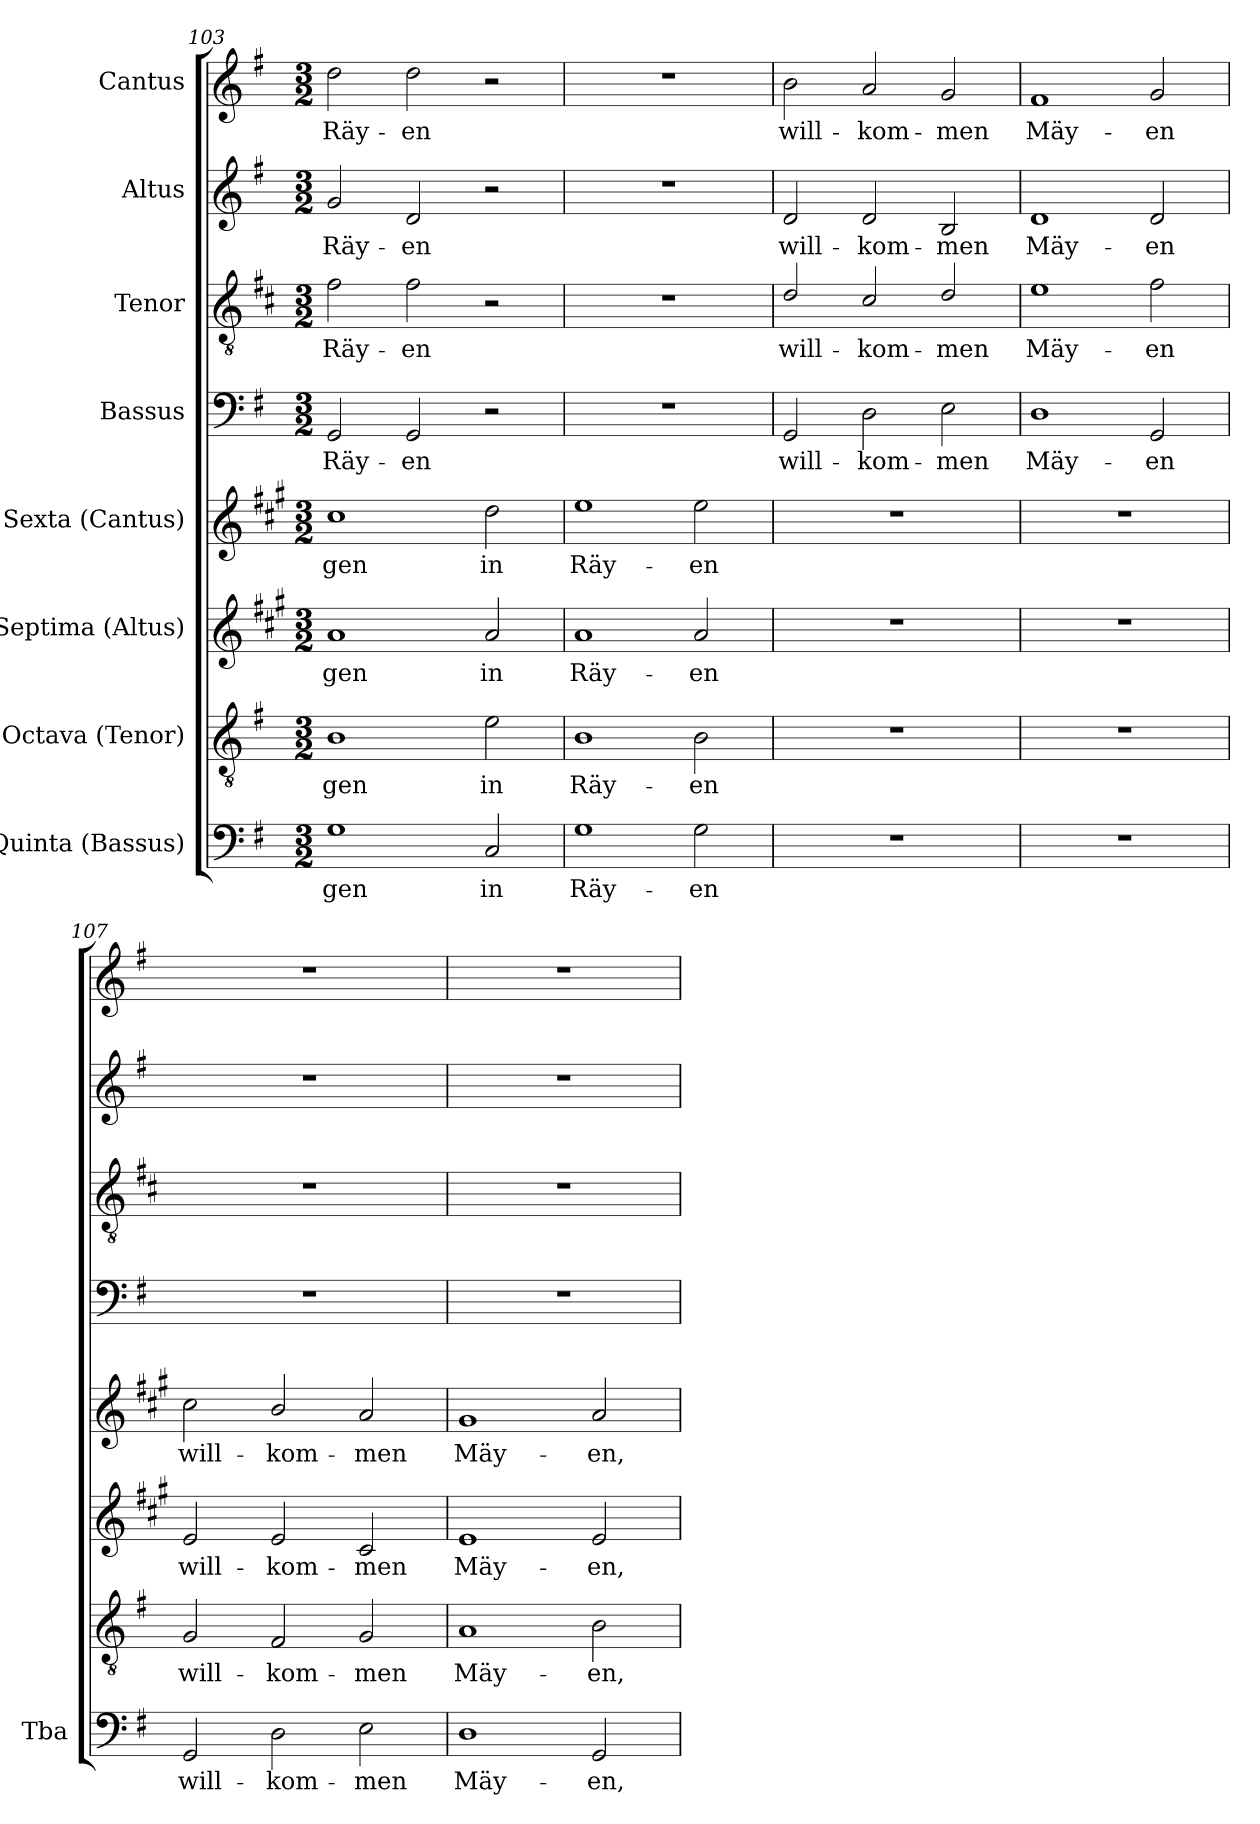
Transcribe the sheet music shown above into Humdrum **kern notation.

**kern	**text	**kern	**text	**kern	**text	**kern	**text	**kern	**text	**kern	**text	**kern	**text	**kern	**text
*part8	*part8	*part7	*part7	*part6	*part6	*part5	*part5	*part4	*part4	*part3	*part3	*part2	*part2	*part1	*part1
*staff8	*staff8	*staff7	*staff7	*staff6	*staff6	*staff5	*staff5	*staff4	*staff4	*staff3	*staff3	*staff2	*staff2	*staff1	*staff1
*I"Quinta (Bassus)	*	*I"Octava (Tenor)	*	*I"Septima (Altus)	*	*I"Sexta (Cantus)	*	*I"Bassus	*	*I"Tenor	*	*I"Altus	*	*I"Cantus	*
*I'Tba	*	*	*	*	*	*	*	*	*	*	*	*	*	*	*
*clefF4	*	*clefGv2	*	*clefG2	*	*clefG2	*	*clefF4	*	*clefGv2	*	*clefG2	*	*clefG2	*
*	*	*	*	*ITrd1c2	*	*ITrd1c2	*	*	*	*ITrd4c7	*	*	*	*	*
*k[f#]	*	*k[f#]	*	*k[f#]	*	*k[f#]	*	*k[f#]	*	*k[f#]	*	*k[f#]	*	*k[f#]	*
*G:	*	*G:	*	*G:	*	*G:	*	*G:	*	*G:	*	*G:	*	*G:	*
*M3/2	*	*M3/2	*	*M3/2	*	*M3/2	*	*M3/2	*	*M3/2	*	*M3/2	*	*M3/2	*
=103	=103	=103	=103	=103	=103	=103	=103	=103	=103	=103	=103	=103	=103	=103	=103
1G	-gen	1B	-gen	1g	-gen	1b	-gen	2GG/	Räy-	2B\	Räy-	2g/	Räy-	2dd\	Räy-
.	.	.	.	.	.	.	.	2GG/	-en	2B\	-en	2d/	-en	2dd\	-en
2C/	in	2e\	in	2g/	in	2cc\	in	2r	.	2r	.	2r	.	2r	.
=104	=104	=104	=104	=104	=104	=104	=104	=104	=104	=104	=104	=104	=104	=104	=104
1G	Räy-	1B	Räy-	1g	Räy-	1dd	Räy-	1.r	.	1.r	.	1.r	.	1.r	.
2G\	-en	2B\	-en	2g/	-en	2dd\	-en	.	.	.	.	.	.	.	.
=105	=105	=105	=105	=105	=105	=105	=105	=105	=105	=105	=105	=105	=105	=105	=105
1.r	.	1.r	.	1.r	.	1.r	.	2GG/	will-	2G/	will-	2d/	will-	2b\	will-
.	.	.	.	.	.	.	.	2D\	-kom-	2F#/	-kom-	2d/	-kom-	2a/	-kom-
.	.	.	.	.	.	.	.	2E\	-men	2G/	-men	2B/	-men	2g/	-men
!!LO:LB:g=z
=106	=106	=106	=106	=106	=106	=106	=106	=106	=106	=106	=106	=106	=106	=106	=106
1.r	.	1.r	.	1.r	.	1.r	.	1D	Mäy-	1A	Mäy-	1d	Mäy-	1f#	Mäy-
.	.	.	.	.	.	.	.	2GG/	-en	2B\	-en	2d/	-en	2g/	-en
=107	=107	=107	=107	=107	=107	=107	=107	=107	=107	=107	=107	=107	=107	=107	=107
2GG/	will-	2G/	will-	2d/	will-	2b\	will-	1.r	.	1.r	.	1.r	.	1.r	.
2D\	-kom-	2F#/	-kom-	2d/	-kom-	2a/	-kom-	.	.	.	.	.	.	.	.
2E\	-men	2G/	-men	2B/	-men	2g/	-men	.	.	.	.	.	.	.	.
=108	=108	=108	=108	=108	=108	=108	=108	=108	=108	=108	=108	=108	=108	=108	=108
1D	Mäy-	1A	Mäy-	1d	Mäy-	1f#	Mäy-	1.r	.	1.r	.	1.r	.	1.r	.
2GG/	-en,	2B\	-en,	2d/	-en,	2g/	-en,	.	.	.	.	.	.	.	.
=	=	=	=	=	=	=	=	=	=	=	=	=	=	=	=
*-	*-	*-	*-	*-	*-	*-	*-	*-	*-	*-	*-	*-	*-	*-	*-
